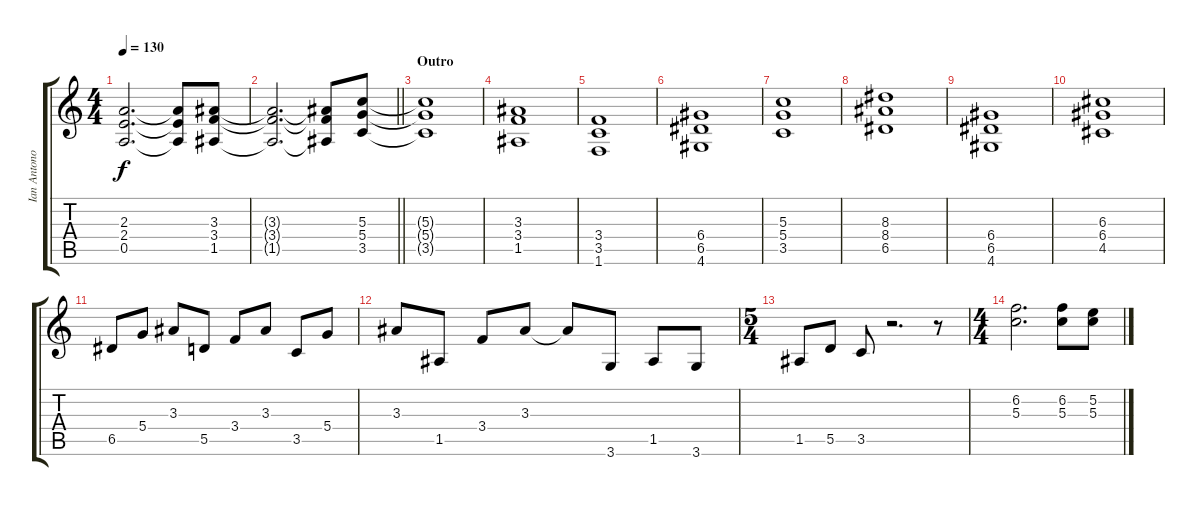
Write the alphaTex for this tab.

\track ("Ian Antono" "Ian Antono") {instrument overdrivenguitar}
\staff {score tabs}
\tuning (E4 B3 G3 D3 A2 E2) {hide}
\ts (4 4)
\tempo 130
\clef g2
\ks c
(2.3 2.4 0.5).2{d dy f} (2.3{t} 2.4{t} 0.5{t}).8 (3.3 3.4 1.5).8 |
\barLineRight lightlight
(3.3{t} 3.4{t} 1.5{t}).2{d} (3.3{t} 3.4{t} 1.5{t}).8 (5.3 5.4 3.5).8 |
\section ("" "Outro")
(5.3{t} 5.4{t} 3.5{t}).1 |
(3.3 3.4 1.5).1 |
(3.4 3.5 1.6).1 |
(6.4 6.5 4.6).1 |
(5.3 5.4 3.5).1 |
(8.3 8.4 6.5).1 |
(6.4 6.5 4.6).1 |
(6.3 6.4 4.5).1 |
6.5.8 5.4.8 3.3.8 5.5.8 3.4.8 3.3.8 3.5.8 5.4.8 |
3.3.8 1.5.8 3.4.8 3.3.8 3.3{t}.8 3.6.8 1.5.8 3.6.8 |
\ts (5 4)
1.5.8 5.5.8 3.5.8 r.2{d} r.8 |
\ts (4 4)
(6.2 5.3).2{d} (6.2 5.3).8 (5.2 5.3).8
